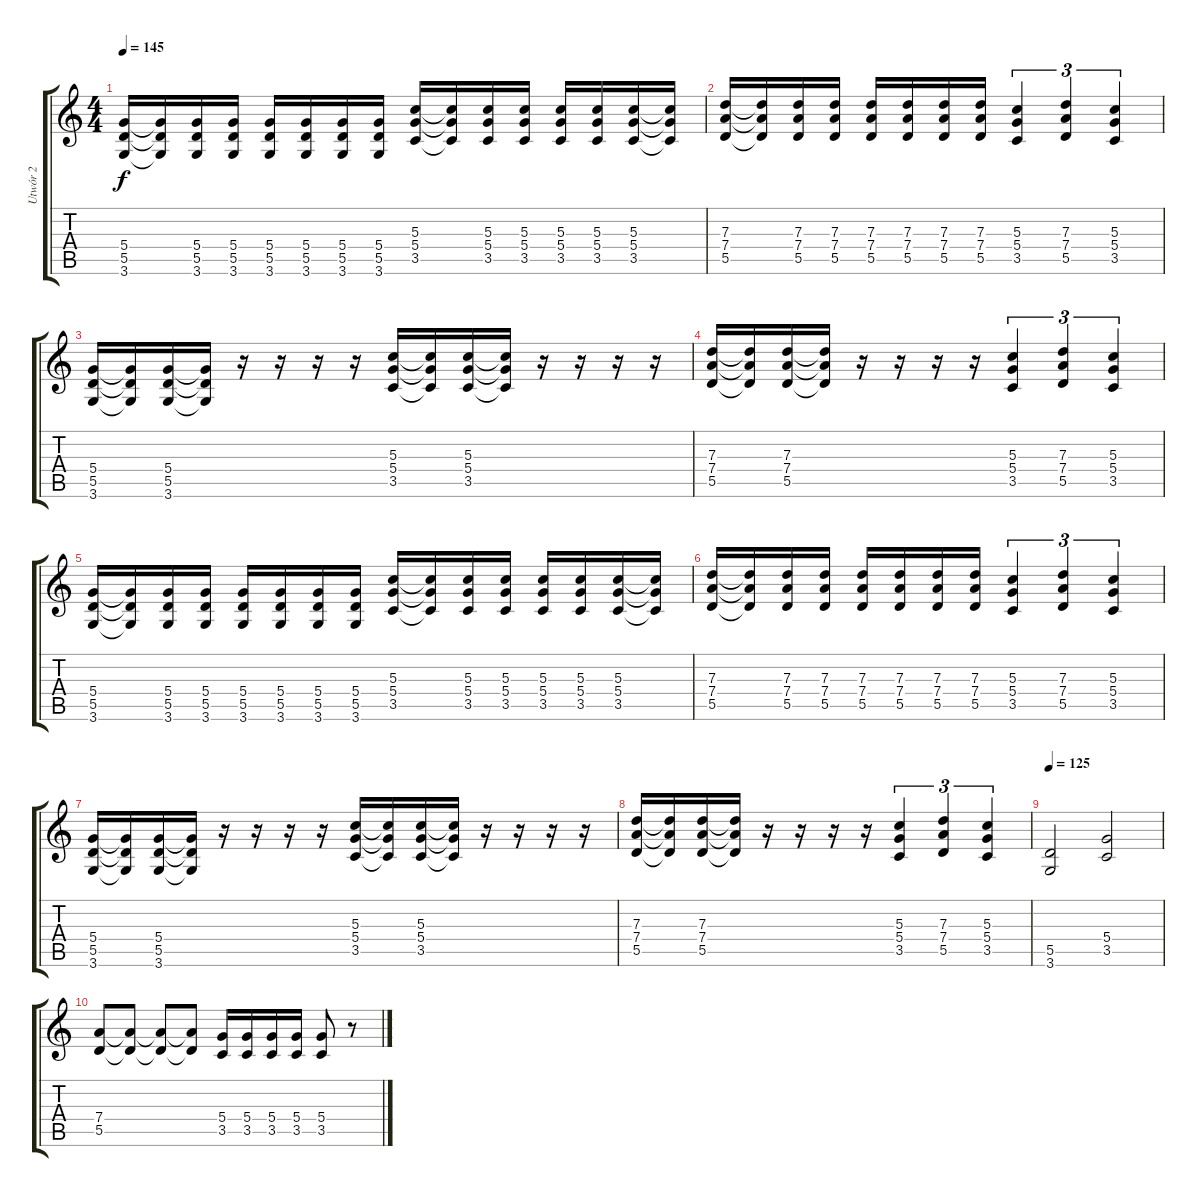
\track ("Utwór 2" "Utwór 2") {instrument overdrivenguitar}
\staff {score tabs}
\tuning (E4 B3 G3 D3 A2 E2) {hide}
\ts (4 4)
\tempo 145
\clef g2
\ks c
(5.4 5.5 3.6).16{dy f} (5.4{t} 5.5{t} 3.6{t}).16 (5.4 5.5 3.6).16 (5.4 5.5 3.6).16 (5.4 5.5 3.6).16 (5.4 5.5 3.6).16 (5.4 5.5 3.6).16 (5.4 5.5 3.6).16 (5.3 5.4 3.5).16 (5.3{t} 5.4{t} 3.5{t}).16 (5.3 5.4 3.5).16 (5.3 5.4 3.5).16 (5.3 5.4 3.5).16 (5.3 5.4 3.5).16 (5.3 5.4 3.5).16 (5.3{t} 5.4{t} 3.5{t}).16 |
(7.3 7.4 5.5).16 (7.3{t} 7.4{t} 5.5{t}).16 (7.3 7.4 5.5).16 (7.3 7.4 5.5).16 (7.3 7.4 5.5).16 (7.3 7.4 5.5).16 (7.3 7.4 5.5).16 (7.3 7.4 5.5).16 (5.3 5.4 3.5).4{tu (3 2)} (7.3 7.4 5.5).4{tu (3 2)} (5.3 5.4 3.5).4{tu (3 2)} |
(5.4 5.5 3.6).16 (5.4{t} 5.5{t} 3.6{t}).16 (5.4 5.5 3.6).16 (5.4{t} 5.5{t} 3.6{t}).16 r.16 r.16 r.16 r.16 (5.3 5.4 3.5).16 (5.3{t} 5.4{t} 3.5{t}).16 (5.3 5.4 3.5).16 (5.3{t} 5.4{t} 3.5{t}).16 r.16 r.16 r.16 r.16 |
(7.3 7.4 5.5).16 (7.3{t} 7.4{t} 5.5{t}).16 (7.3 7.4 5.5).16 (7.3{t} 7.4{t} 5.5{t}).16 r.16 r.16 r.16 r.16 (5.3 5.4 3.5).4{tu (3 2)} (7.3 7.4 5.5).4{tu (3 2)} (5.3 5.4 3.5).4{tu (3 2)} |
(5.4 5.5 3.6).16 (5.4{t} 5.5{t} 3.6{t}).16 (5.4 5.5 3.6).16 (5.4 5.5 3.6).16 (5.4 5.5 3.6).16 (5.4 5.5 3.6).16 (5.4 5.5 3.6).16 (5.4 5.5 3.6).16 (5.3 5.4 3.5).16 (5.3{t} 5.4{t} 3.5{t}).16 (5.3 5.4 3.5).16 (5.3 5.4 3.5).16 (5.3 5.4 3.5).16 (5.3 5.4 3.5).16 (5.3 5.4 3.5).16 (5.3{t} 5.4{t} 3.5{t}).16 |
(7.3 7.4 5.5).16 (7.3{t} 7.4{t} 5.5{t}).16 (7.3 7.4 5.5).16 (7.3 7.4 5.5).16 (7.3 7.4 5.5).16 (7.3 7.4 5.5).16 (7.3 7.4 5.5).16 (7.3 7.4 5.5).16 (5.3 5.4 3.5).4{tu (3 2)} (7.3 7.4 5.5).4{tu (3 2)} (5.3 5.4 3.5).4{tu (3 2)} |
(5.4 5.5 3.6).16 (5.4{t} 5.5{t} 3.6{t}).16 (5.4 5.5 3.6).16 (5.4{t} 5.5{t} 3.6{t}).16 r.16 r.16 r.16 r.16 (5.3 5.4 3.5).16 (5.3{t} 5.4{t} 3.5{t}).16 (5.3 5.4 3.5).16 (5.3{t} 5.4{t} 3.5{t}).16 r.16 r.16 r.16 r.16 |
(7.3 7.4 5.5).16 (7.3{t} 7.4{t} 5.5{t}).16 (7.3 7.4 5.5).16 (7.3{t} 7.4{t} 5.5{t}).16 r.16 r.16 r.16 r.16 (5.3 5.4 3.5).4{tu (3 2)} (7.3 7.4 5.5).4{tu (3 2)} (5.3 5.4 3.5).4{tu (3 2)} |
\tempo 125
(5.5 3.6).2 (5.4 3.5).2 |
(7.4 5.5).8 (7.4{t} 5.5{t}).8 (7.4{t} 5.5{t}).8 (7.4{t} 5.5{t}).8 (5.4 3.5).16 (5.4 3.5).16 (5.4 3.5).16 (5.4 3.5).16 (5.4 3.5).8 r.8
